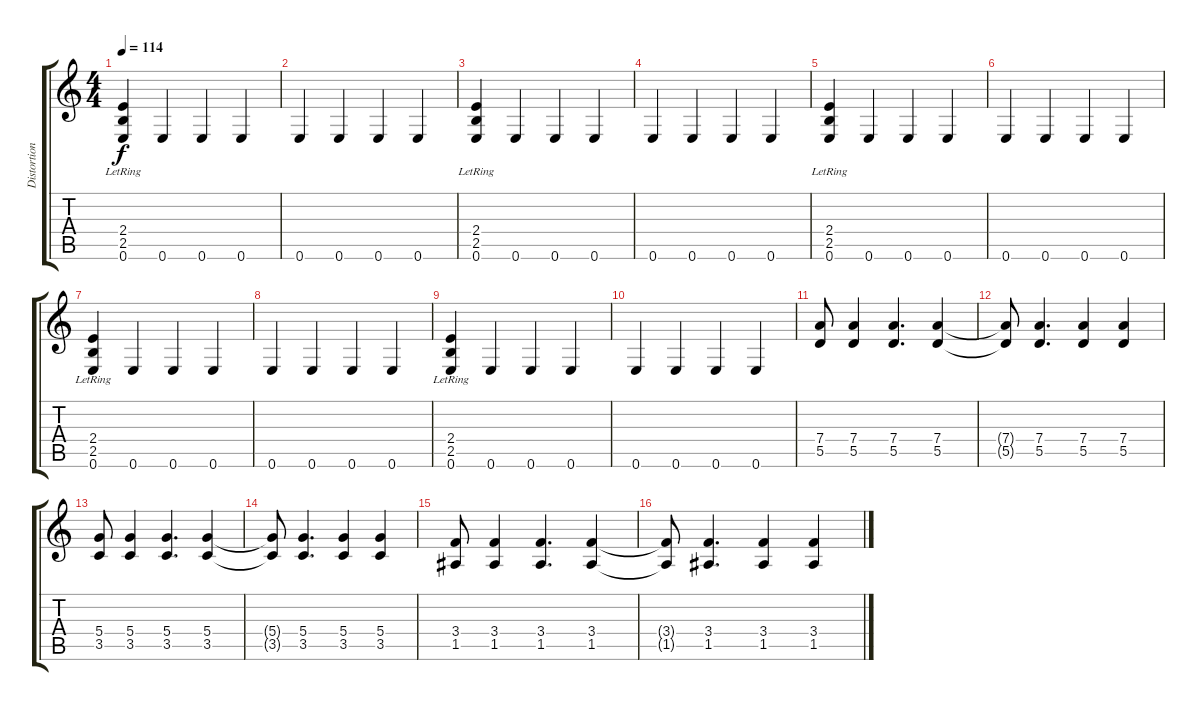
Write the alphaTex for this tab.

\track ("Distortion" "Distortion") {instrument overdrivenguitar}
\staff {score tabs}
\tuning (E4 B3 G3 D3 A2 E2) {hide}
\ts (4 4)
\tempo 114
\clef g2
\ks c
(2.4{lr} 2.5{lr} 0.6).4{dy f} 0.6.4 0.6.4 0.6.4 |
0.6.4 0.6.4 0.6.4 0.6.4 |
(2.4{lr} 2.5{lr} 0.6).4 0.6.4 0.6.4 0.6.4 |
0.6.4 0.6.4 0.6.4 0.6.4 |
(2.4{lr} 2.5{lr} 0.6).4 0.6.4 0.6.4 0.6.4 |
0.6.4 0.6.4 0.6.4 0.6.4 |
(2.4{lr} 2.5{lr} 0.6).4 0.6.4 0.6.4 0.6.4 |
0.6.4 0.6.4 0.6.4 0.6.4 |
(2.4{lr} 2.5{lr} 0.6).4 0.6.4 0.6.4 0.6.4 |
0.6.4 0.6.4 0.6.4 0.6.4{volume 11} |
(7.4 5.5).8{volume 5} (7.4 5.5).4 (7.4 5.5).4{d} (7.4 5.5).4 |
(7.4{t} 5.5{t}).8 (7.4 5.5).4{d} (7.4 5.5).4{volume 9} (7.4 5.5).4 |
(5.4 3.5).8{volume 5} (5.4 3.5).4 (5.4 3.5).4{d} (5.4 3.5).4 |
(5.4{t} 3.5{t}).8 (5.4 3.5).4{d} (5.4 3.5).4{volume 9} (5.4 3.5).4 |
(3.4 1.5).8{volume 5} (3.4 1.5).4 (3.4 1.5).4{d} (3.4 1.5).4 |
(3.4{t} 1.5{t}).8 (3.4 1.5).4{d} (3.4 1.5).4{volume 9} (3.4 1.5).4
